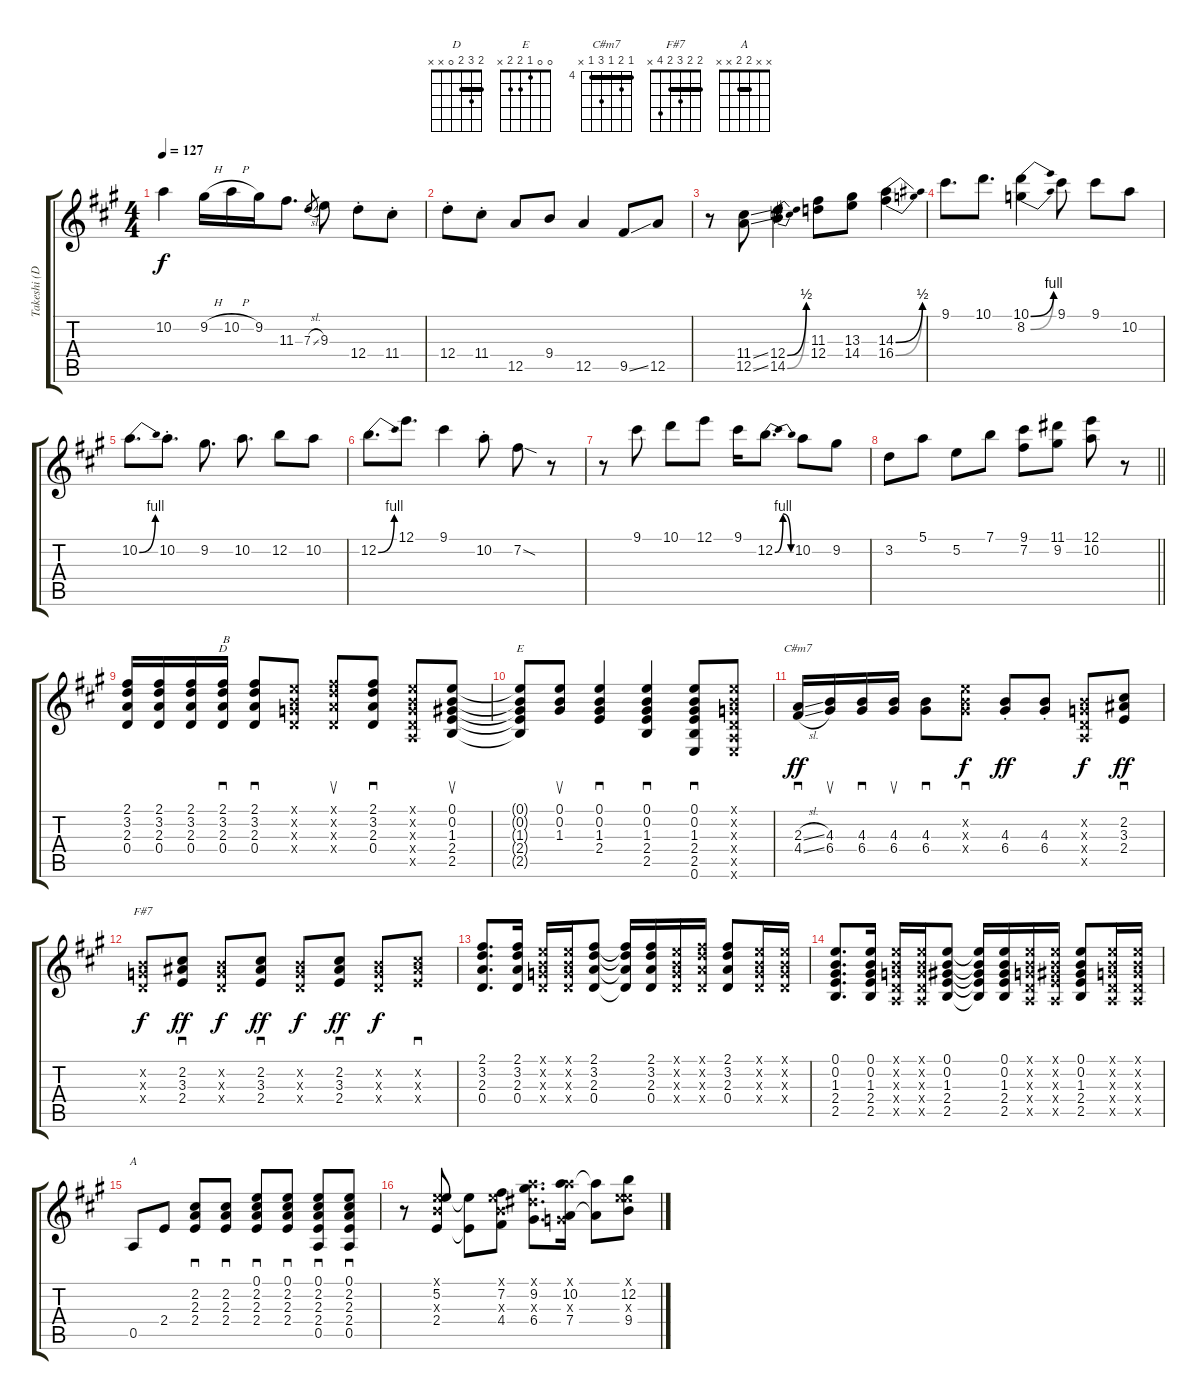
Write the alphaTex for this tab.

\track ("Takeshi (Depa) Miura" "Takeshi (D") {instrument acousticguitarsteel}
\staff {score tabs}
\tuning (E4 B3 G3 D3 A2 E2) {hide}
\chord ("D" 2 3 2 0 x x) {barre 2}
\chord ("E" 0 0 1 2 2 x)
\chord ("C#m7" 4 5 4 6 4 x) {firstfret 4 barre 4}
\chord ("F#7" 2 2 3 2 4 x) {barre 2}
\chord ("A" x x 2 2 x x) {barre 2}
\ts (4 4)
\tempo 127
\clef g2
\ks a
10.2.4{dy f volume 16} 9.2{h}.16 10.2{h}.16 9.2.16 11.3.8{d} 7.3{sl}.8{gr} 9.3.8 12.4{st}.8 11.4{st}.8 |
12.4{st}.8 11.4{st}.8 12.5.8 9.4.8 12.5.4 9.5{ss}.8 12.5.8 |
r.8 (11.4{ss} 12.5{ss}).8 (12.4{be (bend 0 0 60 2)} 14.5{be (bend 0 0 60 2)}).4 (11.3 12.4).8 (13.3 14.4).8 (14.3{be (bend 0 0 60 2)} 16.4{be (bend 0 0 60 2)}).4 |
9.1.8{d} 10.1.8{d} (10.1{be (bend 0 0 60 4)} 8.2{be (bend 0 0 60 4)}).4 9.1.8 9.1.8 10.2.8 |
10.2{be (bend 0 0 60 4)}.8{d} 10.2{st}.8{d} 9.2.8{d} 10.2.8{d} 12.2.8 10.2.8 |
12.2{be (bend 0 0 60 4)}.8{d} 12.1.8{d} 9.1.4 10.2{st}.8 7.2{sod}.8 r.8 |
r.8 9.1.8 10.1.8 12.1.8 9.1.16 12.2{be (bendrelease 0 0 30 4 30 4 60 0)}.8{d} 10.2.8 9.2.8 |
\barLineRight lightlight
3.2.8 5.1.8 5.2.8 7.1.8 (9.1 7.2).8 (11.1 9.2).8 (12.1 10.2).8 r.8 |
(2.1 3.2 2.3 0.4).16 (2.1 3.2 2.3 0.4).16 (2.1 3.2 2.3 0.4).16 (2.1 3.2 2.3 0.4).16{sd ch "D" txt "B"} (2.1 3.2 2.3 0.4).8{sd} (0.1{x} 0.2{x} 0.3{x} 0.4{x}).8 (2.1{x} 3.2{x} 2.3{x} 0.4{x}).8{su} (2.1 3.2 2.3 0.4).8{sd} (0.1{x} 0.2{x} 0.3{x} 0.4{x} 0.5{x}).8 (0.1 0.2 1.3 2.4 2.5).8{su} |
(0.1{t} 0.2{t} 1.3{t} 2.4{t} 2.5{t}).8{ch "E"} (0.1 0.2 1.3).8{su} (0.1 0.2 1.3 2.4).4{sd} (0.1 0.2 1.3 2.4 2.5).4{sd} (0.1 0.2 1.3 2.4 2.5 0.6).8{sd} (0.1{x} 0.2{x} 0.3{x} 0.4{x} 0.5{x} 0.6{x}).8 |
(2.3{sl} 4.4{sl}).16{sd ch "C#m7" dy ff} (4.3 6.4).16{su} (4.3 6.4).16{sd} (4.3 6.4).16{su} (4.3 6.4).8{sd} (5.2{x} 4.3{x} 6.4{x}).8{sd dy f} (4.3{st} 6.4{st}).8{dy ff} (4.3{st} 6.4{st}).8 (0.2{x} 0.3{x} 0.4{x} 0.5{x}).8{dy f} (2.2 3.3 2.4).8{sd dy ff} |
(0.2{x} 0.3{x} 0.4{x}).8{ch "F#7" dy f} (2.2 3.3 2.4).8{sd dy ff} (0.2{x} 0.3{x} 0.4{x}).8{dy f} (2.2 3.3 2.4).8{sd dy ff} (0.2{x} 0.3{x} 0.4{x}).8{dy f} (2.2 3.3 2.4).8{sd dy ff} (0.2{x} 0.3{x} 0.4{x}).8{dy f} (2.2{x} 3.3{x} 2.4{x}).8{sd} |
(2.1 3.2 2.3 0.4).8{d} (2.1 3.2 2.3 0.4).16 (0.1{x} 0.2{x} 0.3{x} 0.4{x}).16 (0.1{x} 0.2{x} 0.3{x} 0.4{x}).16 (2.1 3.2 2.3 0.4).8 (2.1{t} 3.2{t} 2.3{t} 0.4{t}).16 (2.1 3.2 2.3 0.4).16 (0.1{x} 0.2{x} 0.3{x} 0.4{x}).16 (2.1{x} 3.2{x} 2.3{x} 0.4{x}).16 (2.1 3.2 2.3 0.4).8 (0.1{x} 0.2{x} 0.3{x} 0.4{x}).16 (0.1{x} 0.2{x} 0.3{x} 0.4{x}).16 |
(0.1 0.2 1.3 2.4 2.5).8{d} (0.1 0.2 1.3 2.4 2.5).16 (0.1{x} 0.2{x} 0.3{x} 0.4{x} 0.5{x}).16 (0.1{x} 0.2{x} 0.3{x} 0.4{x} 0.5{x}).16 (0.1 0.2 1.3 2.4 2.5).8 (0.1{t} 0.2{t} 1.3{t} 2.4{t} 2.5{t}).16 (0.1 0.2 1.3 2.4 2.5).16 (0.1{x} 0.2{x} 0.3{x} 0.4{x} 0.5{x}).16 (0.1{x} 0.2{x} 1.3{x} 2.4{x} 0.5{x}).16 (0.1 0.2 1.3 2.4 2.5).8 (0.1{x} 0.2{x} 0.3{x} 0.4{x} 0.5{x}).16 (0.1{x} 0.2{x} 0.3{x} 0.4{x} 0.5{x}).16 |
0.5.8{ch "A"} 2.4.8 (2.2 2.3 2.4).8{sd} (2.2 2.3 2.4).8{sd} (0.1 2.2 2.3 2.4).8{sd} (0.1 2.2 2.3 2.4).8{sd} (0.1 2.2 2.3 2.4 0.5).8{sd} (0.1 2.2 2.3 2.4 0.5).8{sd} |
r.8 (0.1{x} 5.2 4.3{x} 2.4).8 (5.2{t} 2.4{t}).8 (0.1{x} 7.2 4.3{x} 4.4).8 (5.1{x} 9.2 8.3{x} 6.4).8{d} (5.1{x} 10.2 0.3{x} 7.4).16 (10.2{t} 7.4{t}).8 (0.1{x} 12.2 9.3{x} 9.4).8
